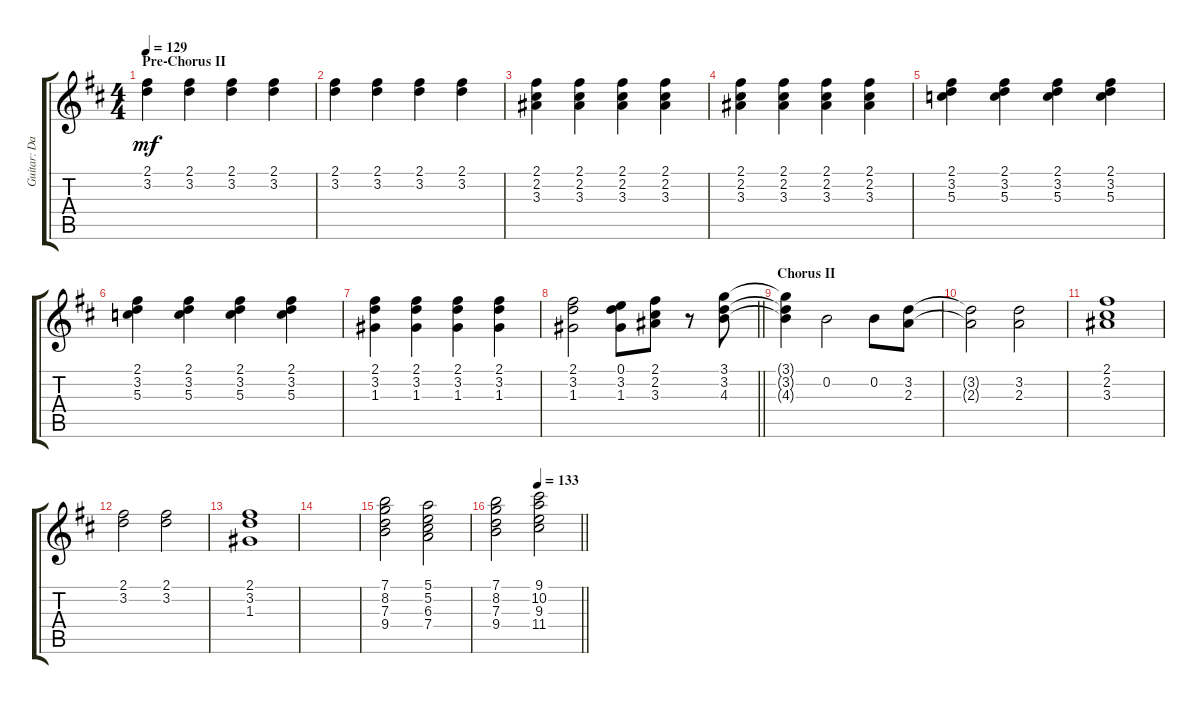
\track ("Guitar: David" "Guitar: Da") {instrument acousticguitarnylon}
\staff {score tabs}
\tuning (E4 B3 G3 D3 A2 E2) {hide}
\ts (4 4)
\section ("" "Pre-Chorus II")
\tempo 129
\clef g2
\ks d
(2.1 3.2).4{dy mf} (2.1 3.2).4 (2.1 3.2).4 (2.1 3.2).4 |
(2.1 3.2).4 (2.1 3.2).4 (2.1 3.2).4 (2.1 3.2).4 |
(2.1 2.2 3.3).4 (2.1 2.2 3.3).4 (2.1 2.2 3.3).4 (2.1 2.2 3.3).4 |
(2.1 2.2 3.3).4 (2.1 2.2 3.3).4 (2.1 2.2 3.3).4 (2.1 2.2 3.3).4 |
(2.1 3.2 5.3).4 (2.1 3.2 5.3).4 (2.1 3.2 5.3).4 (2.1 3.2 5.3).4 |
(2.1 3.2 5.3).4 (2.1 3.2 5.3).4 (2.1 3.2 5.3).4 (2.1 3.2 5.3).4 |
(2.1 3.2 1.3).4 (2.1 3.2 1.3).4 (2.1 3.2 1.3).4 (2.1 3.2 1.3).4 |
\barLineRight lightlight
(2.1 3.2 1.3).2 (0.1 3.2 1.3).8 (2.1 2.2 3.3).8 r.8 (3.1 3.2 4.3).8 |
\section ("" "Chorus II")
(3.1{t} 3.2{t} 4.3{t}).4 0.2.2 0.2.8 (3.2 2.3).8 |
(3.2{t} 2.3{t}).2 (3.2 2.3).2 |
(2.1 2.2 3.3).1 |
(2.1 3.2).2 (2.1 3.2).2 |
(2.1 3.2 1.3).1 |
|
(7.1 8.2 7.3 9.4).2 (5.1 5.2 6.3 7.4).2 |
\tempo (133 0.5)
\barLineRight lightlight
(7.1 8.2 7.3 9.4).2 (9.1 10.2 9.3 11.4).2
